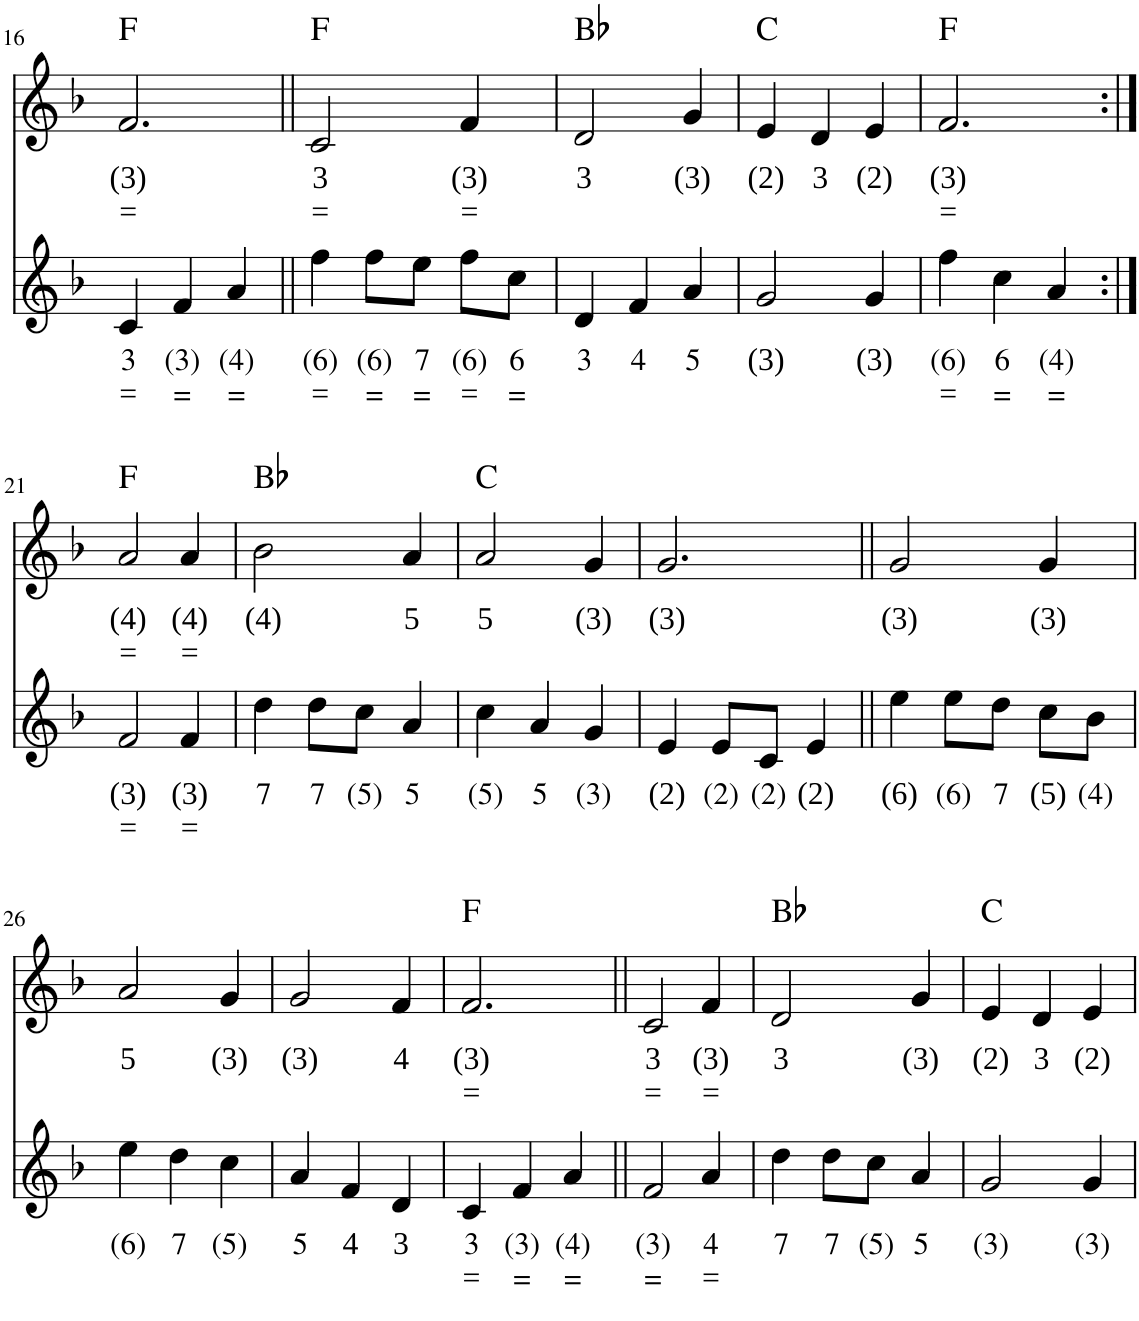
**kern	**text	**text	**kern	**text	**text	**harte
*part2	*part2	*part2	*part1	*part1	*part1	*part1
*staff2	*staff2	*staff2	*staff1	*staff1	*staff1	*
*I"Baritone Saxophone	*	*	*I"Tenor Saxophone	*	*	*
!!LO:PB:g=z
*clefG2	*	*	*clefG2	*	*	*
*k[b-]	*	*	*k[b-]	*	*	*
*M3/4	*	*	*M3/4	*	*	*
=16	=16	=16	=16	=16	=16	=16
!	!LO:LY:b	!LO:LY:b	!	!LO:LY:b	!LO:LY:b	!
4c/	3	=	2.f/	(3)	=	F:maj
!	!LO:LY:b	!LO:LY:b	!	!	!	!
4f/	(3)	=	.	.	.	.
!	!LO:LY:b	!LO:LY:b	!	!	!	!
4a/	(4)	=	.	.	.	.
=17||	=17||	=17||	=17||	=17||	=17||	=17||
!	!LO:LY:b	!LO:LY:b	!	!LO:LY:b	!LO:LY:b	!
4ff\	(6)	=	2c/	3	=	F:maj
!	!LO:LY:b	!LO:LY:b	!	!	!	!
8ff\L	(6)	=	.	.	.	.
!	!LO:LY:b	!LO:LY:b	!	!	!	!
8ee\J	7	=	.	.	.	.
!	!LO:LY:b	!LO:LY:b	!	!LO:LY:b	!LO:LY:b	!
8ff\L	(6)	=	4f/	(3)	=	.
!	!LO:LY:b	!LO:LY:b	!	!	!	!
8cc\J	6	=	.	.	.	.
=18	=18	=18	=18	=18	=18	=18
!	!LO:LY:b	!	!	!LO:LY:b	!	!
4d/	3	.	2d/	3	.	Bb:maj
!	!LO:LY:b	!	!	!	!	!
4f/	4	.	.	.	.	.
!	!LO:LY:b	!	!	!LO:LY:b	!	!
4a/	5	.	4g/	(3)	.	.
=19	=19	=19	=19	=19	=19	=19
!	!LO:LY:b	!	!	!LO:LY:b	!	!
2g/	(3)	.	4e/	(2)	.	C:maj
!	!	!	!	!LO:LY:b	!	!
.	.	.	4d/	3	.	.
!	!LO:LY:b	!	!	!LO:LY:b	!	!
4g/	(3)	.	4e/	(2)	.	.
=20	=20	=20	=20	=20	=20	=20
!	!LO:LY:b	!LO:LY:b	!	!LO:LY:b	!LO:LY:b	!
4ff\	(6)	=	2.f/	(3)	=	F:maj
!	!LO:LY:b	!LO:LY:b	!	!	!	!
4cc\	6	=	.	.	.	.
!	!LO:LY:b	!LO:LY:b	!	!	!	!
4a/	(4)	=	.	.	.	.
!!LO:LB:g=z
=21:|!	=21:|!	=21:|!	=21:|!	=21:|!	=21:|!	=21:|!
!	!LO:LY:b	!LO:LY:b	!	!LO:LY:b	!LO:LY:b	!
2f/	(3)	=	2a/	(4)	=	F:maj
!	!LO:LY:b	!LO:LY:b	!	!LO:LY:b	!LO:LY:b	!
4f/	(3)	=	4a/	(4)	=	.
=22	=22	=22	=22	=22	=22	=22
!	!LO:LY:b	!	!	!LO:LY:b	!	!
4dd\	7	.	2b-\	(4)	.	Bb:maj
!	!LO:LY:b	!	!	!	!	!
8dd\L	7	.	.	.	.	.
!	!LO:LY:b	!	!	!	!	!
8cc\J	(5)	.	.	.	.	.
!	!LO:LY:b	!	!	!LO:LY:b	!	!
4a/	5	.	4a/	5	.	.
=23	=23	=23	=23	=23	=23	=23
!	!LO:LY:b	!	!	!LO:LY:b	!	!
4cc\	(5)	.	2a/	5	.	C:maj
!	!LO:LY:b	!	!	!	!	!
4a/	5	.	.	.	.	.
!	!LO:LY:b	!	!	!LO:LY:b	!	!
4g/	(3)	.	4g/	(3)	.	.
=24	=24	=24	=24	=24	=24	=24
!	!LO:LY:b	!	!	!LO:LY:b	!	!
4e/	(2)	.	2.g/	(3)	.	.
!	!LO:LY:b	!	!	!	!	!
8e/L	(2)	.	.	.	.	.
!	!LO:LY:b	!	!	!	!	!
8c/J	(2)	.	.	.	.	.
!	!LO:LY:b	!	!	!	!	!
4e/	(2)	.	.	.	.	.
=25||	=25||	=25||	=25||	=25||	=25||	=25||
!	!LO:LY:b	!	!	!LO:LY:b	!	!
4ee\	(6)	.	2g/	(3)	.	.
!	!LO:LY:b	!	!	!	!	!
8ee\L	(6)	.	.	.	.	.
!	!LO:LY:b	!	!	!	!	!
8dd\J	7	.	.	.	.	.
!	!LO:LY:b	!	!	!LO:LY:b	!	!
8cc\L	(5)	.	4g/	(3)	.	.
!	!LO:LY:b	!	!	!	!	!
8b-\J	(4)	.	.	.	.	.
!!LO:LB:g=z
=26	=26	=26	=26	=26	=26	=26
!	!LO:LY:b	!	!	!LO:LY:b	!	!
4ee\	(6)	.	2a/	5	.	.
!	!LO:LY:b	!	!	!	!	!
4dd\	7	.	.	.	.	.
!	!LO:LY:b	!	!	!LO:LY:b	!	!
4cc\	(5)	.	4g/	(3)	.	.
=27	=27	=27	=27	=27	=27	=27
!	!LO:LY:b	!	!	!LO:LY:b	!	!
4a/	5	.	2g/	(3)	.	.
!	!LO:LY:b	!	!	!	!	!
4f/	4	.	.	.	.	.
!	!LO:LY:b	!	!	!LO:LY:b	!	!
4d/	3	.	4f/	4	.	.
=28	=28	=28	=28	=28	=28	=28
!	!LO:LY:b	!LO:LY:b	!	!LO:LY:b	!LO:LY:b	!
4c/	3	=	2.f/	(3)	=	F:maj
!	!LO:LY:b	!LO:LY:b	!	!	!	!
4f/	(3)	=	.	.	.	.
!	!LO:LY:b	!LO:LY:b	!	!	!	!
4a/	(4)	=	.	.	.	.
=29||	=29||	=29||	=29||	=29||	=29||	=29||
!	!LO:LY:b	!LO:LY:b	!	!LO:LY:b	!LO:LY:b	!
2f/	(3)	=	2c/	3	=	.
!	!LO:LY:b	!LO:LY:b	!	!LO:LY:b	!LO:LY:b	!
4a/	4	=	4f/	(3)	=	.
=30	=30	=30	=30	=30	=30	=30
!	!LO:LY:b	!	!	!LO:LY:b	!	!
4dd\	7	.	2d/	3	.	Bb:maj
!	!LO:LY:b	!	!	!	!	!
8dd\L	7	.	.	.	.	.
!	!LO:LY:b	!	!	!	!	!
8cc\J	(5)	.	.	.	.	.
!	!LO:LY:b	!	!	!LO:LY:b	!	!
4a/	5	.	4g/	(3)	.	.
=31	=31	=31	=31	=31	=31	=31
!	!LO:LY:b	!	!	!LO:LY:b	!	!
2g/	(3)	.	4e/	(2)	.	C:maj
!	!	!	!	!LO:LY:b	!	!
.	.	.	4d/	3	.	.
!	!LO:LY:b	!	!	!LO:LY:b	!	!
4g/	(3)	.	4e/	(2)	.	.
=	=	=	=	=	=	=
*-	*-	*-	*-	*-	*-	*-
